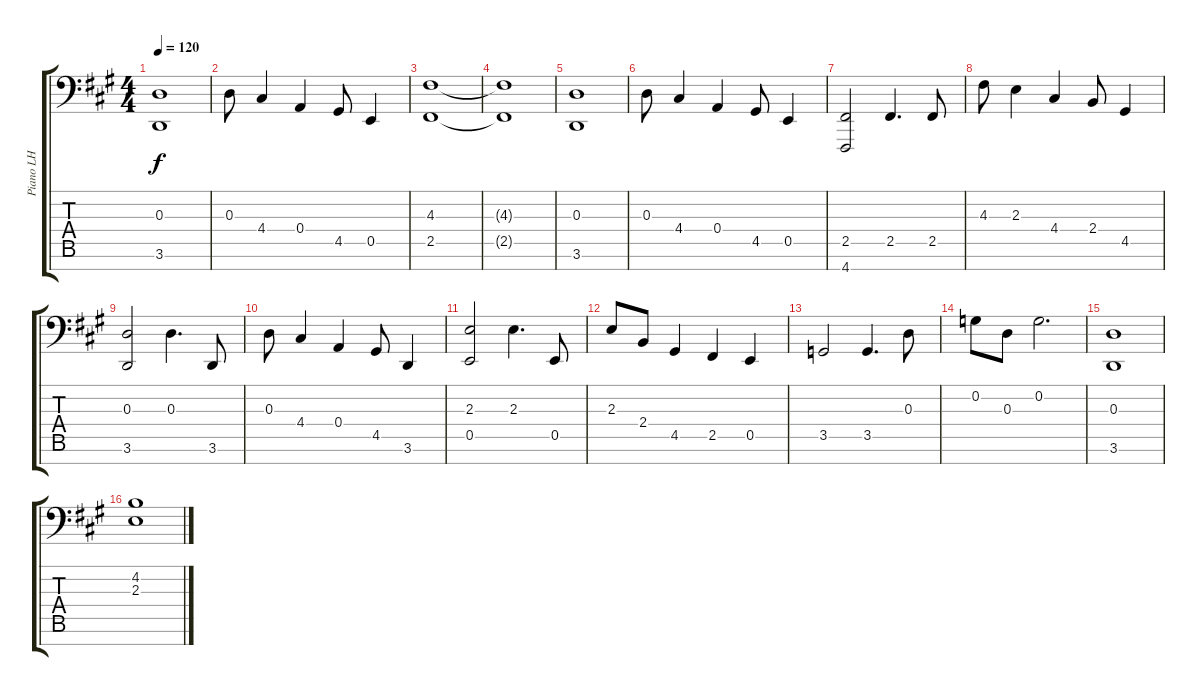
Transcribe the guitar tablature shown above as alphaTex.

\track ("Piano LH" "Piano LH") {instrument brightacousticpiano}
\staff {score tabs}
\tuning (C4 G3 D3 A2 E2 B1 D1) {hide}
\ts (4 4)
\tempo 120
\clef f4
\ks a
(0.3 3.6).1{dy f} |
0.3.8 4.4.4 0.4.4 4.5.8 0.5.4 |
(4.3 2.5).1 |
(4.3{t} 2.5{t}).1 |
(0.3 3.6).1 |
0.3.8 4.4.4 0.4.4 4.5.8 0.5.4 |
(2.5 4.7).2 2.5.4{d} 2.5.8 |
4.3.8 2.3.4 4.4.4 2.4.8 4.5.4 |
(0.3 3.6).2 0.3.4{d} 3.6.8 |
0.3.8 4.4.4 0.4.4 4.5.8 3.6.4 |
(2.3 0.5).2 2.3.4{d} 0.5.8 |
2.3.8 2.4.8 4.5.4 2.5.4 0.5.4 |
3.5.2 3.5.4{d} 0.3.8 |
0.2.8 0.3.8 0.2.2{d} |
(0.3 3.6).1 |
(4.2 2.3).1
